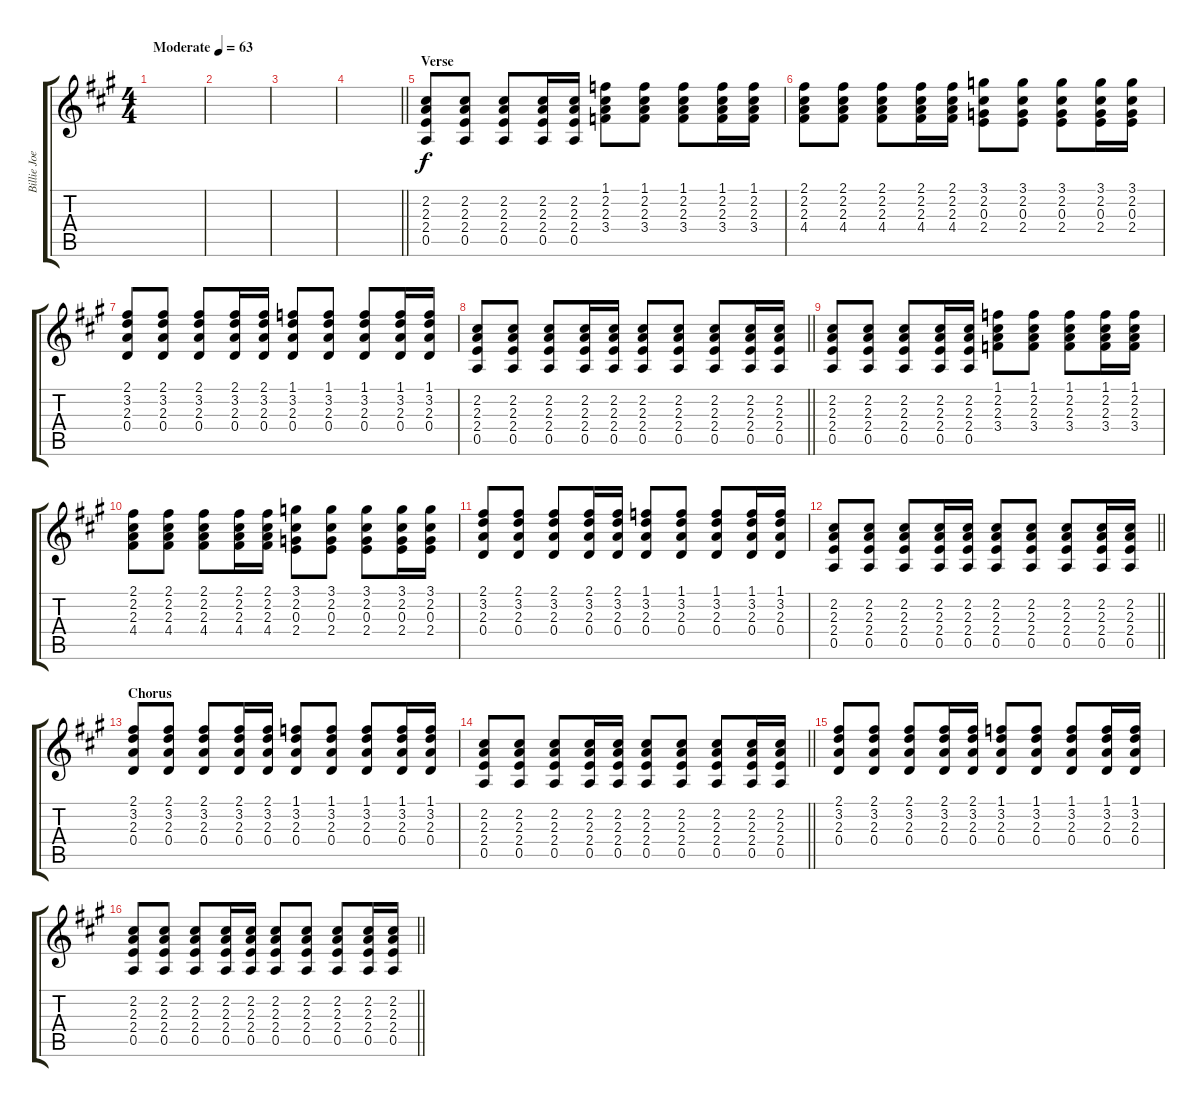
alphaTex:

\track ("Billie Joe Armstrong (Rhthym Guittar)" "Billie Joe") {instrument acousticguitarsteel}
\staff {score tabs}
\tuning (E4 B3 G3 D3 A2 E2) {hide}
\ts (4 4)
\tempo (63 "Moderate")
\clef g2
\ks a
|
|
|
\barLineRight lightlight
|
\section ("" "Verse")
(2.2 2.3 2.4 0.5).8 (2.2 2.3 2.4 0.5).8 (2.2 2.3 2.4 0.5).8 (2.2 2.3 2.4 0.5).16 (2.2 2.3 2.4 0.5).16 (1.1 2.2 2.3 3.4).8 (1.1 2.2 2.3 3.4).8 (1.1 2.2 2.3 3.4).8 (1.1 2.2 2.3 3.4).16 (1.1 2.2 2.3 3.4).16 |
(2.1 2.2 2.3 4.4).8 (2.1 2.2 2.3 4.4).8 (2.1 2.2 2.3 4.4).8 (2.1 2.2 2.3 4.4).16 (2.1 2.2 2.3 4.4).16 (3.1 2.2 0.3 2.4).8 (3.1 2.2 0.3 2.4).8 (3.1 2.2 0.3 2.4).8 (3.1 2.2 0.3 2.4).16 (3.1 2.2 0.3 2.4).16 |
(2.1 3.2 2.3 0.4).8 (2.1 3.2 2.3 0.4).8 (2.1 3.2 2.3 0.4).8 (2.1 3.2 2.3 0.4).16 (2.1 3.2 2.3 0.4).16 (1.1 3.2 2.3 0.4).8 (1.1 3.2 2.3 0.4).8 (1.1 3.2 2.3 0.4).8 (1.1 3.2 2.3 0.4).16 (1.1 3.2 2.3 0.4).16 |
\barLineRight lightlight
(2.2 2.3 2.4 0.5).8 (2.2 2.3 2.4 0.5).8 (2.2 2.3 2.4 0.5).8 (2.2 2.3 2.4 0.5).16 (2.2 2.3 2.4 0.5).16 (2.2 2.3 2.4 0.5).8 (2.2 2.3 2.4 0.5).8 (2.2 2.3 2.4 0.5).8 (2.2 2.3 2.4 0.5).16 (2.2 2.3 2.4 0.5).16 |
(2.2 2.3 2.4 0.5).8 (2.2 2.3 2.4 0.5).8 (2.2 2.3 2.4 0.5).8 (2.2 2.3 2.4 0.5).16 (2.2 2.3 2.4 0.5).16 (1.1 2.2 2.3 3.4).8 (1.1 2.2 2.3 3.4).8 (1.1 2.2 2.3 3.4).8 (1.1 2.2 2.3 3.4).16 (1.1 2.2 2.3 3.4).16 |
(2.1 2.2 2.3 4.4).8 (2.1 2.2 2.3 4.4).8 (2.1 2.2 2.3 4.4).8 (2.1 2.2 2.3 4.4).16 (2.1 2.2 2.3 4.4).16 (3.1 2.2 0.3 2.4).8 (3.1 2.2 0.3 2.4).8 (3.1 2.2 0.3 2.4).8 (3.1 2.2 0.3 2.4).16 (3.1 2.2 0.3 2.4).16 |
(2.1 3.2 2.3 0.4).8 (2.1 3.2 2.3 0.4).8 (2.1 3.2 2.3 0.4).8 (2.1 3.2 2.3 0.4).16 (2.1 3.2 2.3 0.4).16 (1.1 3.2 2.3 0.4).8 (1.1 3.2 2.3 0.4).8 (1.1 3.2 2.3 0.4).8 (1.1 3.2 2.3 0.4).16 (1.1 3.2 2.3 0.4).16 |
\barLineRight lightlight
(2.2 2.3 2.4 0.5).8 (2.2 2.3 2.4 0.5).8 (2.2 2.3 2.4 0.5).8 (2.2 2.3 2.4 0.5).16 (2.2 2.3 2.4 0.5).16 (2.2 2.3 2.4 0.5).8 (2.2 2.3 2.4 0.5).8 (2.2 2.3 2.4 0.5).8 (2.2 2.3 2.4 0.5).16 (2.2 2.3 2.4 0.5).16 |
\section ("" "Chorus")
(2.1 3.2 2.3 0.4).8 (2.1 3.2 2.3 0.4).8 (2.1 3.2 2.3 0.4).8 (2.1 3.2 2.3 0.4).16 (2.1 3.2 2.3 0.4).16 (1.1 3.2 2.3 0.4).8 (1.1 3.2 2.3 0.4).8 (1.1 3.2 2.3 0.4).8 (1.1 3.2 2.3 0.4).16 (1.1 3.2 2.3 0.4).16 |
\barLineRight lightlight
(2.2 2.3 2.4 0.5).8 (2.2 2.3 2.4 0.5).8 (2.2 2.3 2.4 0.5).8 (2.2 2.3 2.4 0.5).16 (2.2 2.3 2.4 0.5).16 (2.2 2.3 2.4 0.5).8 (2.2 2.3 2.4 0.5).8 (2.2 2.3 2.4 0.5).8 (2.2 2.3 2.4 0.5).16 (2.2 2.3 2.4 0.5).16 |
(2.1 3.2 2.3 0.4).8 (2.1 3.2 2.3 0.4).8 (2.1 3.2 2.3 0.4).8 (2.1 3.2 2.3 0.4).16 (2.1 3.2 2.3 0.4).16 (1.1 3.2 2.3 0.4).8 (1.1 3.2 2.3 0.4).8 (1.1 3.2 2.3 0.4).8 (1.1 3.2 2.3 0.4).16 (1.1 3.2 2.3 0.4).16 |
\barLineRight lightlight
(2.2 2.3 2.4 0.5).8 (2.2 2.3 2.4 0.5).8 (2.2 2.3 2.4 0.5).8 (2.2 2.3 2.4 0.5).16 (2.2 2.3 2.4 0.5).16 (2.2 2.3 2.4 0.5).8 (2.2 2.3 2.4 0.5).8 (2.2 2.3 2.4 0.5).8 (2.2 2.3 2.4 0.5).16 (2.2 2.3 2.4 0.5).16
